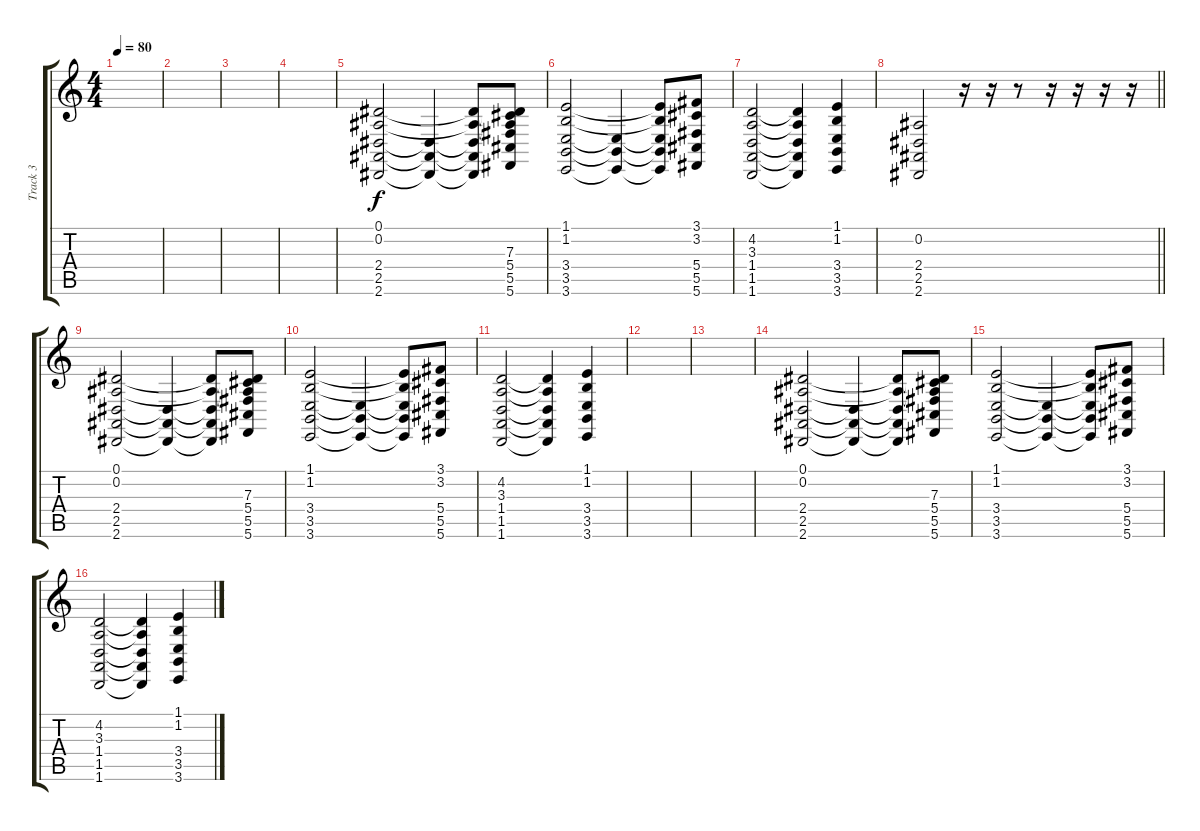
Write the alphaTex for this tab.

\track ("Track 3" "Track 3") {instrument lead2sawtooth}
\staff {score tabs}
\tuning (Eb4 Bb3 Gb3 Db3 Ab2 Db2) {hide}
\ts (4 4)
\tempo 80
\clef g2
\ks c
|
|
|
|
(0.1 0.2 2.4 2.5 2.6).2 (2.4{t} 2.5{t} 2.6{t}).4 (0.1{t} 0.2{t} 2.4{t} 2.5{t} 2.6{t}).8 (0.1{t} 0.2{t} 7.3 5.4 5.5 5.6).8 |
(1.1 1.2 3.4 3.5 3.6).2 (3.4{t} 3.5{t} 3.6{t}).4 (1.1{t} 1.2{t} 3.4{t} 3.5{t} 3.6{t}).8 (3.1 3.2 5.4 5.5 5.6).8 |
(4.2 3.3 1.4 1.5 1.6).2 (4.2{t} 3.3{t} 1.4{t} 1.5{t} 1.6{t}).4 (1.1 1.2 3.4 3.5 3.6).4 |
\barLineRight lightlight
(0.2 2.4 2.5 2.6).2 r.16 r.16 r.8 r.16 r.16 r.16 r.16 |
(0.1 0.2 2.4 2.5 2.6).2 (2.4{t} 2.5{t} 2.6{t}).4 (0.1{t} 0.2{t} 2.4{t} 2.5{t} 2.6{t}).8 (0.1{t} 0.2{t} 7.3 5.4 5.5 5.6).8 |
(1.1 1.2 3.4 3.5 3.6).2 (3.4{t} 3.5{t} 3.6{t}).4 (1.1{t} 1.2{t} 3.4{t} 3.5{t} 3.6{t}).8 (3.1 3.2 5.4 5.5 5.6).8 |
(4.2 3.3 1.4 1.5 1.6).2 (4.2{t} 3.3{t} 1.4{t} 1.5{t} 1.6{t}).4 (1.1 1.2 3.4 3.5 3.6).4 |
|
|
(0.1 0.2 2.4 2.5 2.6).2 (2.4{t} 2.5{t} 2.6{t}).4 (0.1{t} 0.2{t} 2.4{t} 2.5{t} 2.6{t}).8 (0.1{t} 0.2{t} 7.3 5.4 5.5 5.6).8 |
(1.1 1.2 3.4 3.5 3.6).2 (3.4{t} 3.5{t} 3.6{t}).4 (1.1{t} 1.2{t} 3.4{t} 3.5{t} 3.6{t}).8 (3.1 3.2 5.4 5.5 5.6).8 |
(4.2 3.3 1.4 1.5 1.6).2 (4.2{t} 3.3{t} 1.4{t} 1.5{t} 1.6{t}).4 (1.1 1.2 3.4 3.5 3.6).4
